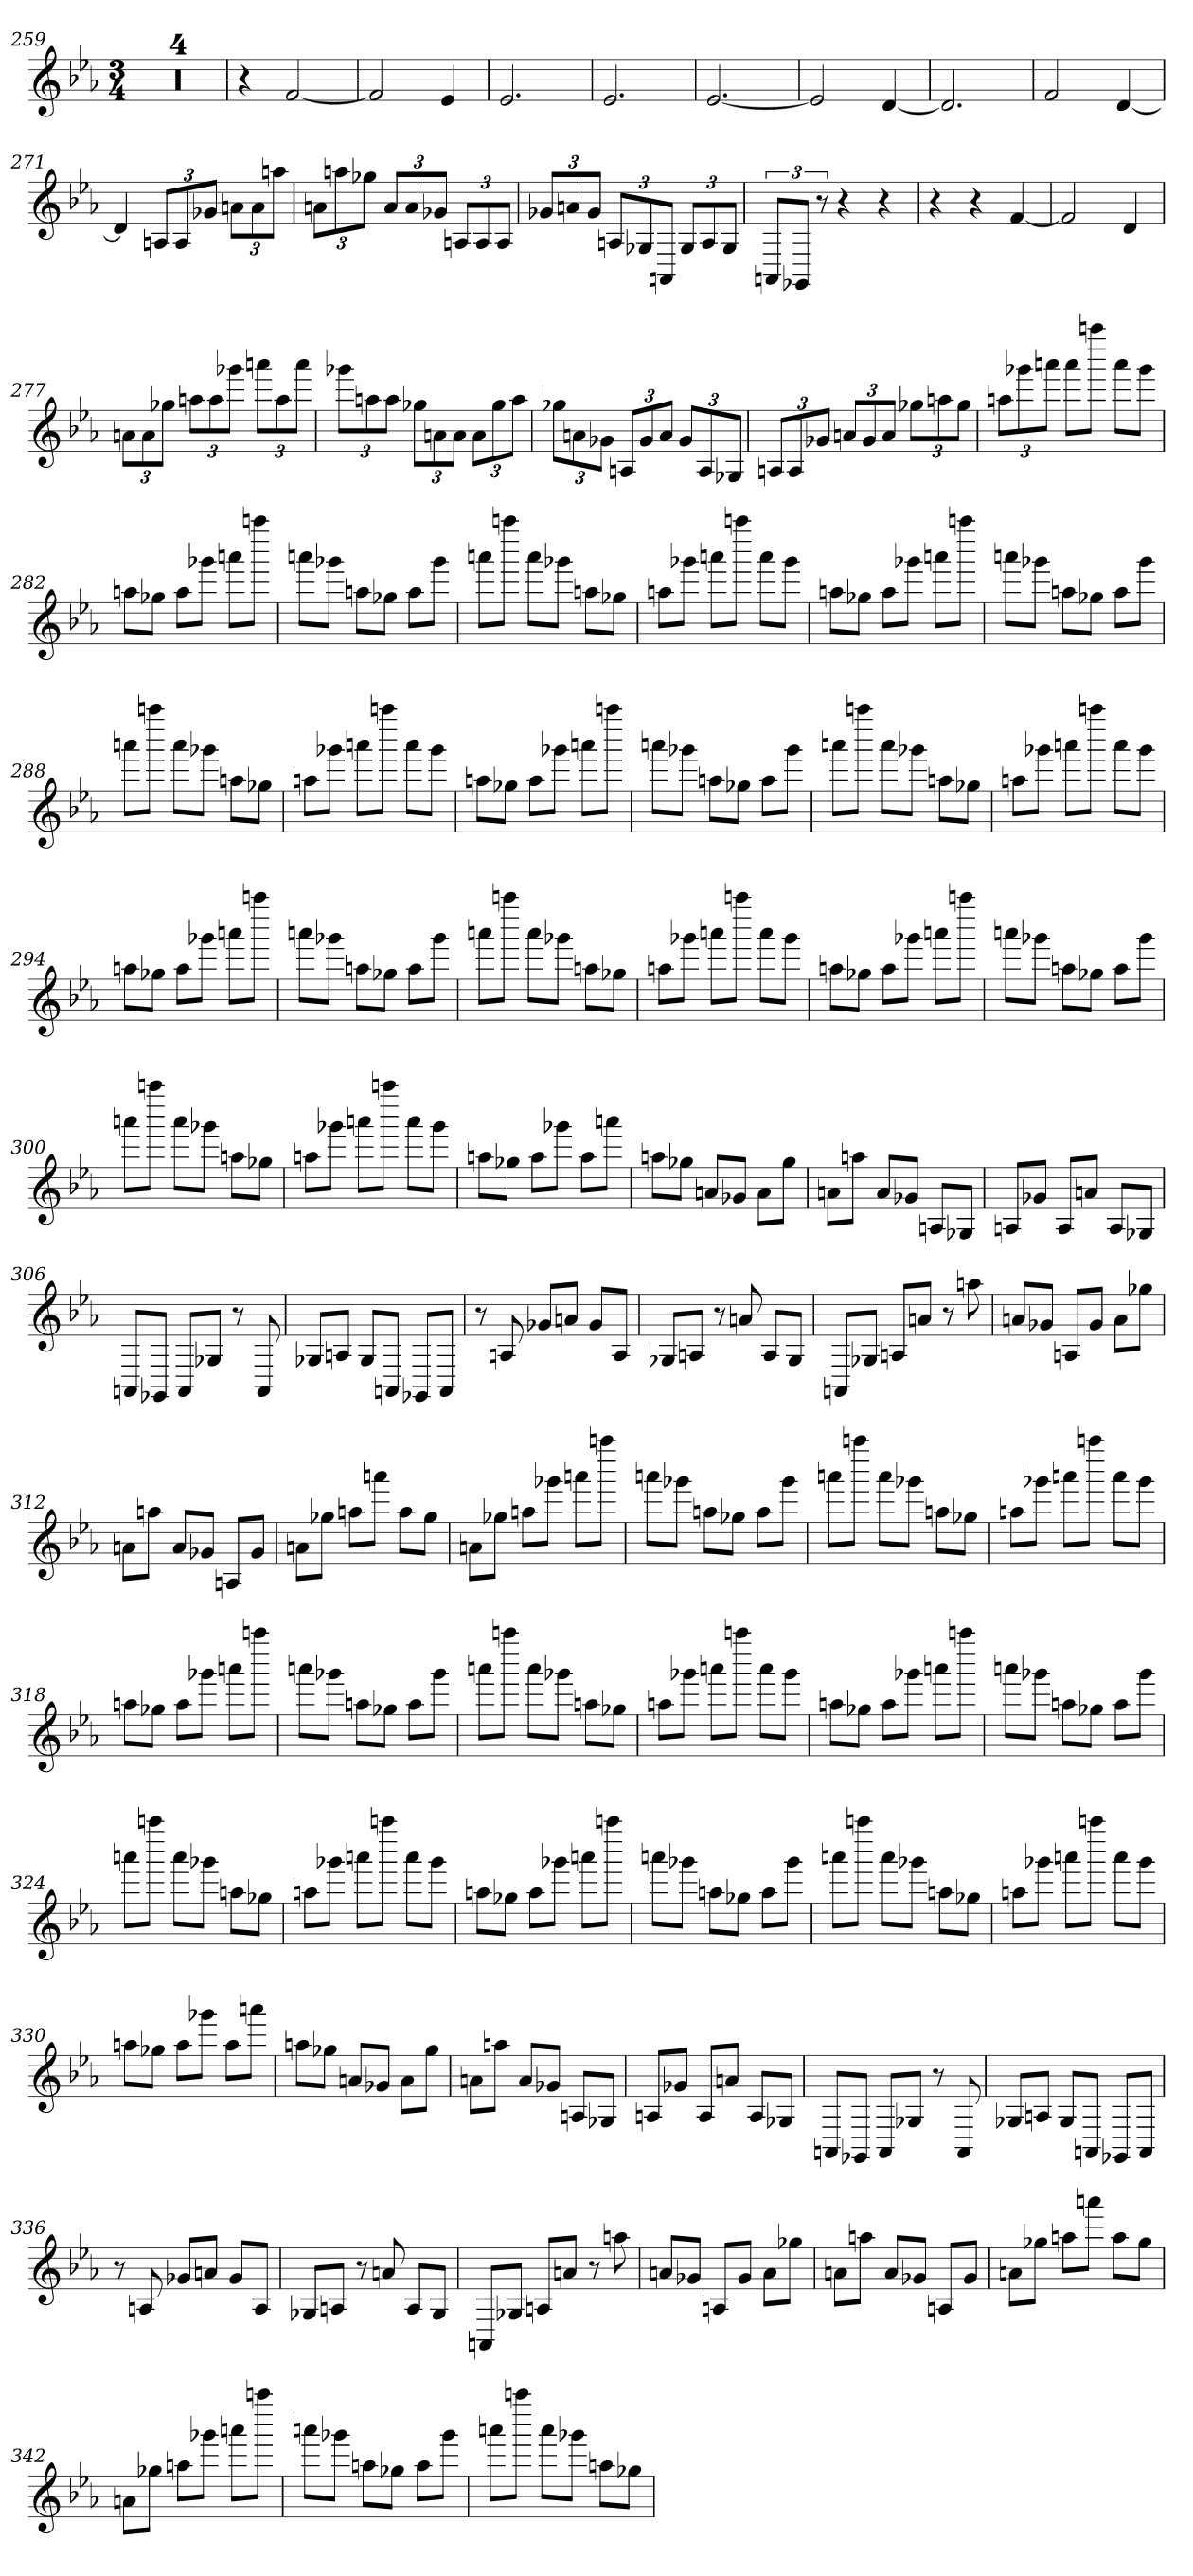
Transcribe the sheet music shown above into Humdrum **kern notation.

**kern
*part1
*staff1
*clefG2
*k[b-e-a-]
*E-:
*M3/4
=259
2.r
=260
2.r
=261
2.r
=262
2.r
=263
4r
[2f
=264
2f]
4e-
=265
2.e-
=266
2.e-
=267
[2.e-
=268
2e-]
[4d
=269
2.d]
=270
2f
[4d
=271
4d]
12An/L
12A/
12g-X/J
12an\L
12a\
12aan\J
=272
12an\L
12aan\
12gg-X\J
12a/L
12a/
12g-X/J
12An/L
12A/
12A/J
=273
12g-X/L
12an/
12g-/J
12An/L
12G-X/
12AAn/J
12G-/L
12A/
12G-/J
=274
12AAn/L
12GG-X/J
12r
4r
4r
=275
4r
4r
[4f
=276
2f]
4d
=277
12an\L
12a\
12gg-X\J
12aan\L
12aa\
12ggg-X\J
12aaan\L
12aa\
12aaa\J
=278
12ggg-X\L
12aan\
12aa\J
12gg-X\L
12an\
12a\J
12a\L
12gg-\
12aa\J
=279
12gg-X\L
12an\
12g-X\J
12An/L
12g-/
12a/J
12g-/L
12A/
12G-X/J
=280
12An/L
12A/
12g-X/J
12an/L
12g-/
12a/J
12gg-X\L
12aan\
12gg-\J
=281
12aan\L
12ggg-X\
12aaan\J
8aaa\L
8aaaan\J
8aaa\L
8ggg-\J
=282
8aan\L
8gg-X\J
8aa\L
8ggg-X\J
8aaan\L
8aaaan\J
=283
8aaan\L
8ggg-X\J
8aan\L
8gg-X\J
8aa\L
8ggg-\J
=284
8aaan\L
8aaaan\J
8aaa\L
8ggg-X\J
8aan\L
8gg-X\J
=285
8aan\L
8ggg-X\J
8aaan\L
8aaaan\J
8aaa\L
8ggg-\J
=286
8aan\L
8gg-X\J
8aa\L
8ggg-X\J
8aaan\L
8aaaan\J
=287
8aaan\L
8ggg-X\J
8aan\L
8gg-X\J
8aa\L
8ggg-\J
=288
8aaan\L
8aaaan\J
8aaa\L
8ggg-X\J
8aan\L
8gg-X\J
=289
8aan\L
8ggg-X\J
8aaan\L
8aaaan\J
8aaa\L
8ggg-\J
=290
8aan\L
8gg-X\J
8aa\L
8ggg-X\J
8aaan\L
8aaaan\J
=291
8aaan\L
8ggg-X\J
8aan\L
8gg-X\J
8aa\L
8ggg-\J
=292
8aaan\L
8aaaan\J
8aaa\L
8ggg-X\J
8aan\L
8gg-X\J
=293
8aan\L
8ggg-X\J
8aaan\L
8aaaan\J
8aaa\L
8ggg-\J
=294
8aan\L
8gg-X\J
8aa\L
8ggg-X\J
8aaan\L
8aaaan\J
=295
8aaan\L
8ggg-X\J
8aan\L
8gg-X\J
8aa\L
8ggg-\J
=296
8aaan\L
8aaaan\J
8aaa\L
8ggg-X\J
8aan\L
8gg-X\J
=297
8aan\L
8ggg-X\J
8aaan\L
8aaaan\J
8aaa\L
8ggg-\J
=298
8aan\L
8gg-X\J
8aa\L
8ggg-X\J
8aaan\L
8aaaan\J
=299
8aaan\L
8ggg-X\J
8aan\L
8gg-X\J
8aa\L
8ggg-\J
=300
8aaan\L
8aaaan\J
8aaa\L
8ggg-X\J
8aan\L
8gg-X\J
=301
8aan\L
8ggg-X\J
8aaan\L
8aaaan\J
8aaa\L
8ggg-\J
=302
8aan\L
8gg-X\J
8aa\L
8ggg-X\J
8aa\L
8aaan\J
=303
8aan\L
8gg-X\J
8an/L
8g-X/J
8a\L
8gg-\J
=304
8an\L
8aan\J
8a/L
8g-X/J
8An/L
8G-X/J
=305
8An/L
8g-X/J
8A/L
8an/J
8A/L
8G-X/J
=306
8AAn/L
8GG-X/J
8AA/L
8G-X/J
8r
8AA
=307
8G-X/L
8An/J
8G-/L
8AAn/J
8GG-X/L
8AA/J
=308
8r
8An
8g-X/L
8an/J
8g-/L
8A/J
=309
8G-X/L
8An/J
8r
8an
8A/L
8G-/J
=310
8AAn/L
8G-X/J
8An/L
8an/J
8r
8aan
=311
8an/L
8g-X/J
8An/L
8g-/J
8a\L
8gg-X\J
=312
8an\L
8aan\J
8a/L
8g-X/J
8An/L
8g-/J
=313
8an\L
8gg-X\J
8aan\L
8aaan\J
8aa\L
8gg-\J
=314
8an\L
8gg-X\J
8aan\L
8ggg-X\J
8aaan\L
8aaaan\J
=315
8aaan\L
8ggg-X\J
8aan\L
8gg-X\J
8aa\L
8ggg-\J
=316
8aaan\L
8aaaan\J
8aaa\L
8ggg-X\J
8aan\L
8gg-X\J
=317
8aan\L
8ggg-X\J
8aaan\L
8aaaan\J
8aaa\L
8ggg-\J
=318
8aan\L
8gg-X\J
8aa\L
8ggg-X\J
8aaan\L
8aaaan\J
=319
8aaan\L
8ggg-X\J
8aan\L
8gg-X\J
8aa\L
8ggg-\J
=320
8aaan\L
8aaaan\J
8aaa\L
8ggg-X\J
8aan\L
8gg-X\J
=321
8aan\L
8ggg-X\J
8aaan\L
8aaaan\J
8aaa\L
8ggg-\J
=322
8aan\L
8gg-X\J
8aa\L
8ggg-X\J
8aaan\L
8aaaan\J
=323
8aaan\L
8ggg-X\J
8aan\L
8gg-X\J
8aa\L
8ggg-\J
=324
8aaan\L
8aaaan\J
8aaa\L
8ggg-X\J
8aan\L
8gg-X\J
=325
8aan\L
8ggg-X\J
8aaan\L
8aaaan\J
8aaa\L
8ggg-\J
=326
8aan\L
8gg-X\J
8aa\L
8ggg-X\J
8aaan\L
8aaaan\J
=327
8aaan\L
8ggg-X\J
8aan\L
8gg-X\J
8aa\L
8ggg-\J
=328
8aaan\L
8aaaan\J
8aaa\L
8ggg-X\J
8aan\L
8gg-X\J
=329
8aan\L
8ggg-X\J
8aaan\L
8aaaan\J
8aaa\L
8ggg-\J
=330
8aan\L
8gg-X\J
8aa\L
8ggg-X\J
8aa\L
8aaan\J
=331
8aan\L
8gg-X\J
8an/L
8g-X/J
8a\L
8gg-\J
=332
8an\L
8aan\J
8a/L
8g-X/J
8An/L
8G-X/J
=333
8An/L
8g-X/J
8A/L
8an/J
8A/L
8G-X/J
=334
8AAn/L
8GG-X/J
8AA/L
8G-X/J
8r
8AA
=335
8G-X/L
8An/J
8G-/L
8AAn/J
8GG-X/L
8AA/J
=336
8r
8An
8g-X/L
8an/J
8g-/L
8A/J
=337
8G-X/L
8An/J
8r
8an
8A/L
8G-/J
=338
8AAn/L
8G-X/J
8An/L
8an/J
8r
8aan
=339
8an/L
8g-X/J
8An/L
8g-/J
8a\L
8gg-X\J
=340
8an\L
8aan\J
8a/L
8g-X/J
8An/L
8g-/J
=341
8an\L
8gg-X\J
8aan\L
8aaan\J
8aa\L
8gg-\J
=342
8an\L
8gg-X\J
8aan\L
8ggg-X\J
8aaan\L
8aaaan\J
=343
8aaan\L
8ggg-X\J
8aan\L
8gg-X\J
8aa\L
8ggg-\J
=344
8aaan\L
8aaaan\J
8aaa\L
8ggg-X\J
8aan\L
8gg-X\J
=
*-
